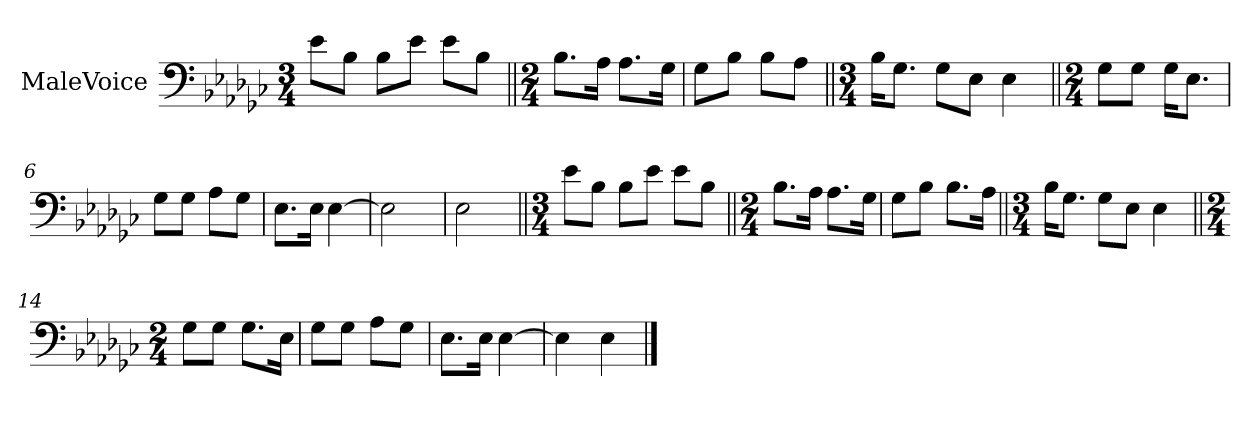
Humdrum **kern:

**kern
*part1
*staff1
*I"MaleVoice
*clefF4
*k[b-e-a-d-g-c-]
*M3/4
*MM88
=1
8e-\L
8B-\J
8B-\L
8e-\J
8e-\L
8B-\J
=2||
*M2/4
8.B-\L
16A-\Jk
8.A-\L
16G-\Jk
=3
8G-\L
8B-\J
8B-\L
8A-\J
=4||
*M3/4
16B-\KL
8.G-\J
8G-\L
8E-\J
4E-
=5||
*M2/4
8G-\L
8G-\J
16G-\KL
8.E-\J
=6
8G-\L
8G-\J
8A-\L
8G-\J
=7
8.E-\L
16E-\Jk
[4E-
=8
2E-]
=9
2E-
=10||
*M3/4
8e-\L
8B-\J
8B-\L
8e-\J
8e-\L
8B-\J
=11||
*M2/4
8.B-\L
16A-\Jk
8.A-\L
16G-\Jk
=12
8G-\L
8B-\J
8.B-\L
16A-\Jk
=13||
*M3/4
16B-\KL
8.G-\J
8G-\L
8E-\J
4E-
=14||
*M2/4
8G-\L
8G-\J
8.G-\L
16E-\Jk
=15
8G-\L
8G-\J
8A-\L
8G-\J
=16
8.E-\L
16E-\Jk
[4E-
=17
4E-]
4E-
==
*-
